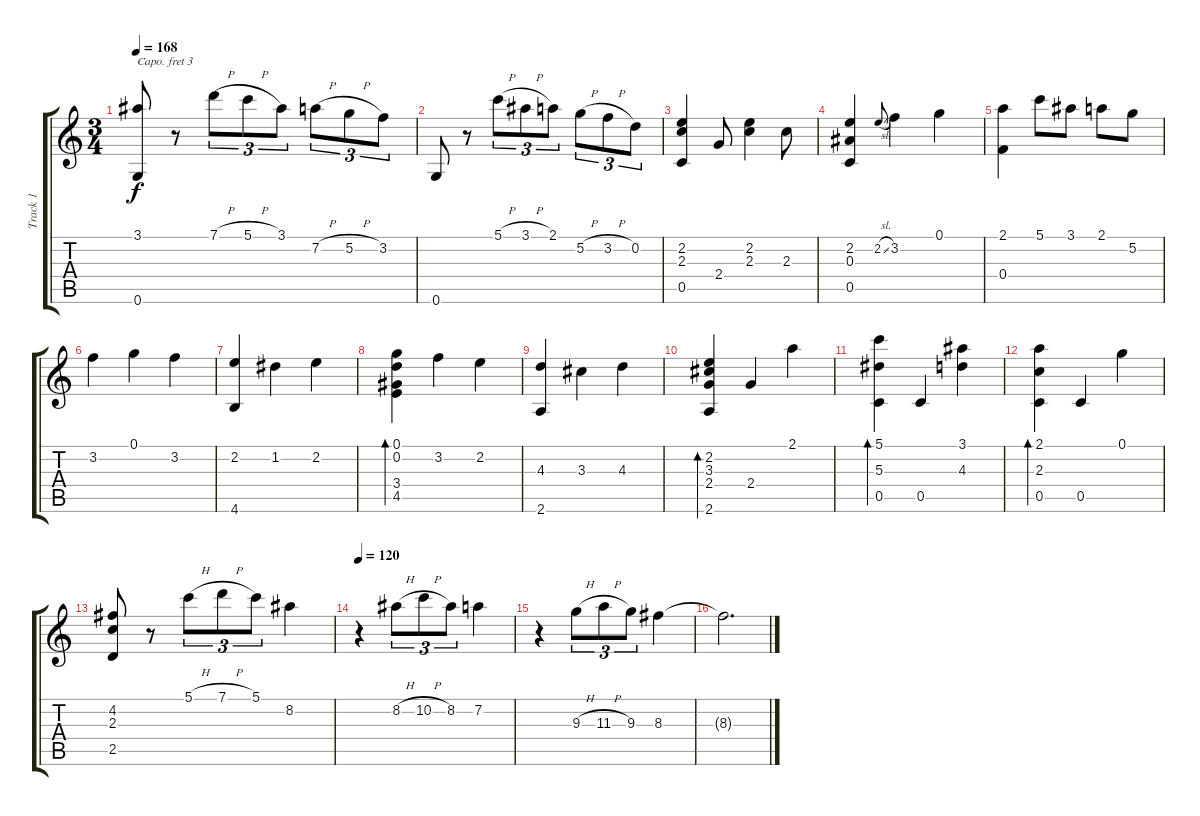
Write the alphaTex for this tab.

\track ("Track 1" "Track 1") {instrument acousticguitarsteel}
\staff {score tabs}
\capo 3
\tuning (E4 B3 G3 D3 A2 E2) {hide}
\ts (3 4)
\tempo 168
\clef g2
\ks c
(3.1 0.6).8{dy f} r.8 7.1{h}.8{tu (3 2)} 5.1{h}.8{tu (3 2)} 3.1.8{tu (3 2)} 7.2{h}.8{tu (3 2)} 5.2{h}.8{tu (3 2)} 3.2.8{tu (3 2)} |
0.6.8 r.8 5.1{h}.8{tu (3 2)} 3.1{h}.8{tu (3 2)} 2.1.8{tu (3 2)} 5.2{h}.8{tu (3 2)} 3.2{h}.8{tu (3 2)} 0.2.8{tu (3 2)} |
(2.2 2.3 0.5).4 2.4.8 (2.2 2.3).4 2.3.8 |
(2.2 0.3 0.5).4 2.2{sl}.8{gr onbeat} 3.2.4 0.1.4 |
(2.1 0.4).4 5.1.8 3.1.8 2.1.8 5.2.8 |
3.2.4 0.1.4 3.2.4 |
(2.2 4.6).4 1.2.4 2.2.4 |
(0.1 0.2 3.4 4.5).4{bd 120} 3.2.4 2.2.4 |
(4.3 2.6).4 3.3.4 4.3.4 |
(2.2 3.3 2.4 2.6).4{bd 120} 2.4.4 2.1.4 |
(5.1 5.3 0.5).4{bd 120} 0.5.4 (3.1 4.3).4 |
(2.1 2.3 0.5).4{bd 120} 0.5.4 0.1.4 |
(4.2 2.3 2.5).8 r.8 5.1{h}.8{tu (3 2)} 7.1{h}.8{tu (3 2)} 5.1.8{tu (3 2)} 8.2.4 |
\tempo 120
r.4 8.2{h}.8{tu (3 2)} 10.2{h}.8{tu (3 2)} 8.2.8{tu (3 2)} 7.2.4 |
r.4 9.3{h}.8{tu (3 2)} 11.3{h}.8{tu (3 2)} 9.3.8{tu (3 2)} 8.3.4 |
8.3{t}.2{d}
